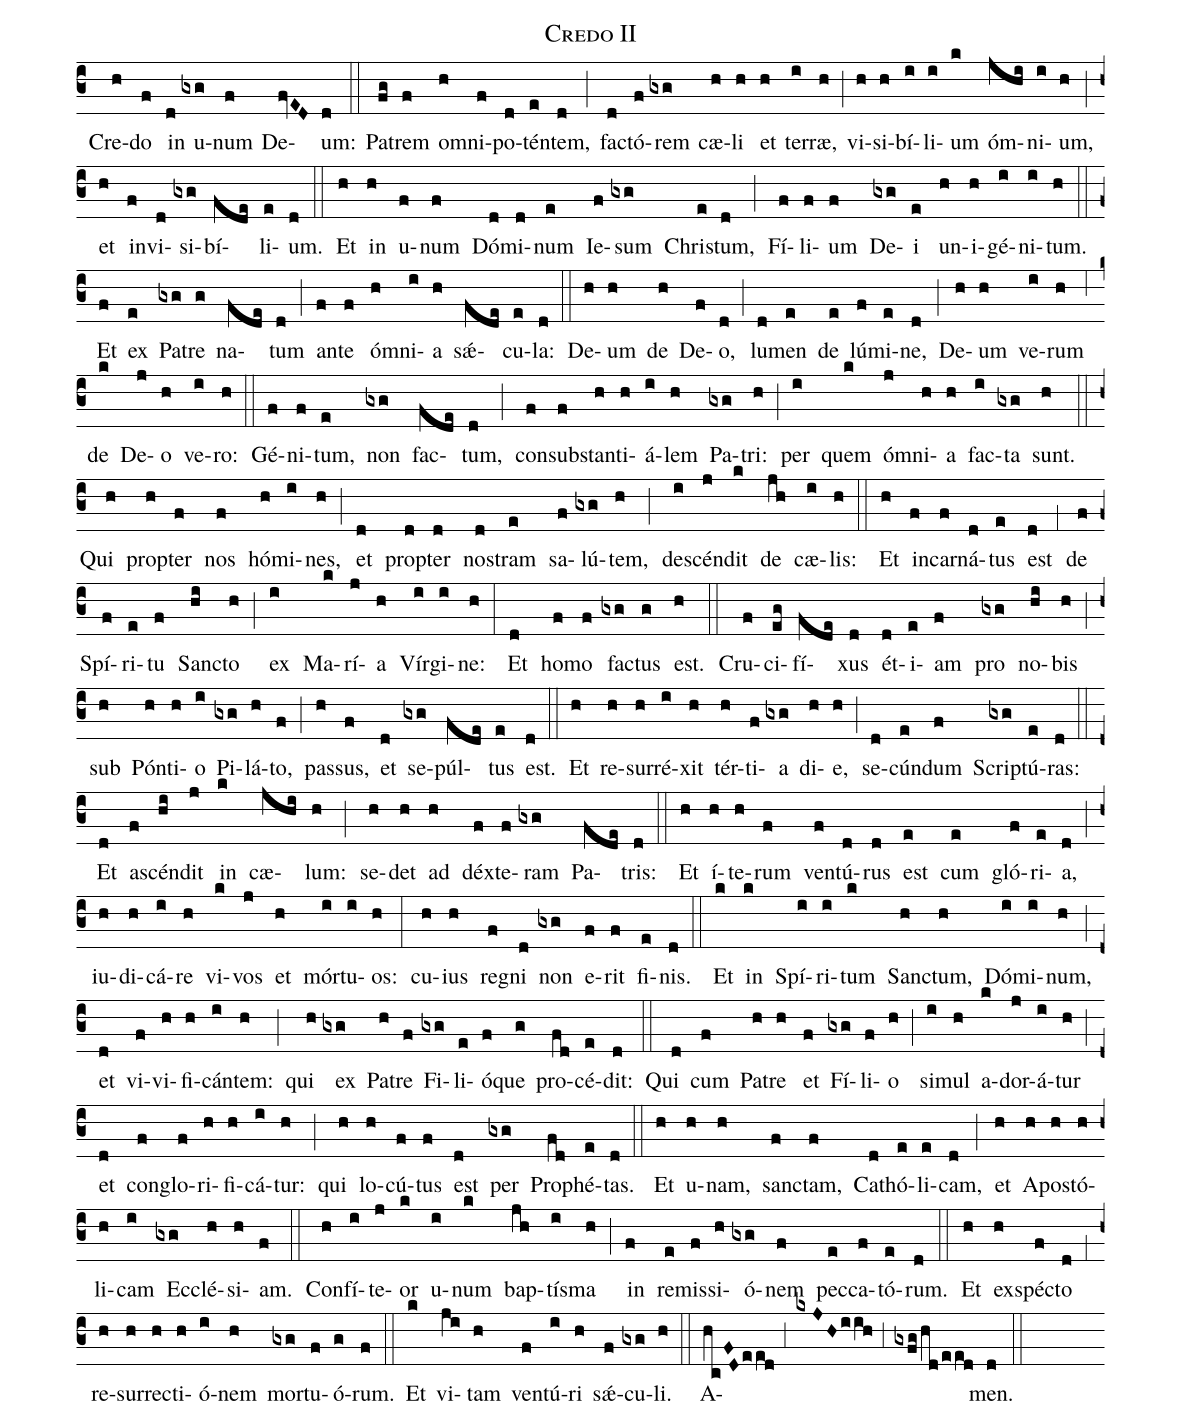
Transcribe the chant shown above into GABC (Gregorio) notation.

name:Credo II;
mode:V;
commentary:154*;
%%
(c3) () Cre(h)do(f) in(d) u(gxg)num(f) De(fvED)um:(d) (::) Pa(fg)trem(f) om(h)ni(f)po(d)tén(e)tem,(d) (;) fac(d)tó(f)rem(gxg) cæ(h)li(h) et(h) ter(i)ræ,(h) (;) vi(h)si(h)bí(i)li(i)um(k) óm(jhi)ni(i)um,(h) (;) et(h) in(f)vi(d)si(gxg)bí(fde)li(e)um.(d) (::) Et(h) in(h) u(f)num(f) Dó(d)mi(d)num(e) Ie(f)sum(gxg) Chri(e)stum,(d) (;) Fí(f)li(f)um(f) De(gxg)i(e) un(h)i(h)gé(i)ni(i)tum.(h) (::) Et(f) ex(e) Pa(gxg)tre(g) na(fde)tum(d) (;) an(f)te(f) óm(h)ni(i)a(h) s{<sp>'ae</sp>}(fde)cu(e)la:(d) (::) De(h)um(h) de(h) De(f)o,(d) (;) lu(d)men(e) de(e) lú(f)mi(e)ne,(d) (;) De(h)um(h) ve(i)rum(h) (,6) de(k) De(j)o(h) ve(i)ro:(h) (::) Gé(f)ni(f)tum,(e) non(gxg) fac(fde)tum,(d) (;) con(f)sub(f)stan(h)ti(h)á(i)lem(h) Pa(gxg)tri:(h) (;) per(i) quem(k) óm(j)ni(h)a(h) fac(i)ta(gxg) sunt.(h) (::) Qui(h) pro(h)pter(f) nos(f) hó(h)mi(i)nes,(h) (;) et(d) prop(d)ter(d) nos(d)tram(e) sa(f)lú(gxg)tem,(h) (;) de(i)scén(j)dit(k) de(jh) cæ(i)lis:(h) (::) Et(h) in(f)car(f)ná(d)tus(e) est(d) (,1) de(f) Spí(f)ri(e)tu(f) Sanc(hi)to(h) (;) ex(i) Ma(k)rí(j)a(h) Vír(i)gi(i)ne:(h) (:) Et(d) ho(f)mo(f) fac(gxg)tus(g) est.(h) (::) Cru(f)ci(eg)fí(fde)xus(d) ét(d)i(e)am(f) pro(gxg) no(hi)bis(h) (;) sub(h) Pón(h)ti(h)o(i) Pi(gxg)lá(h)to,(f) (;) pas(h)sus,(f) et(d) se(gxg)púl(fde)tus(e) est.(d) (::) Et(h) re(h)sur(h)ré(i)xit(h) tér(h)ti(f)a(gxg) di(h)e,(h) (;) se(d)cún(e)dum(f) Scrip(gxg)tú(e)ras:(d) (::) Et(d) a(f)scén(hi)dit(j) in(k) cæ(jhi)lum:(h) (;) se(h)det(h) ad(h) déx(f)te(f)ram(gxg) Pa(fde)tris:(d) (::) Et(h) í(h)te(h)rum(f) ven(f)tú(d)rus(d) est(e) cum(e) gló(f)ri(e)a,(d) (;) iu(h)di(h)cá(i)re(h) vi(k)vos(j) et(h) mór(i)tu(i)os:(h) (:) cu(h)ius(h) re(f)gni(d) non(gxg) e(f)rit(f) fi(e)nis.(d) (::) Et(k) in(k) Spí(i)ri(i)tum(k) Sanc(h)tum,(h) Dó(i)mi(i)num,(h) (;) et(d) vi(f)vi(h)fi(h)cán(i)tem:(h) (;) qui(h) ex(gxg) Pa(h)tre(f) Fi(gxg)li(e)ó(f)que(g) pro(fd)cé(e)dit:(d) (::) Qui(d) cum(f) Pa(h)tre(h) et(f) Fí(gxg)li(f)o(h) (;) si(i)mul(h) a(k)dor(j)á(i)tur(h) (;) et(d) con(f)glo(f)ri(h)fi(h)cá(i)tur:(h) (;) qui(h) lo(h)cú(f)tus(f) est(d) per(gxg) Pro(fd)phé(e)tas.(d) (::) Et(h) u(h)nam,(h) sanc(f)tam,(f) Ca(d)thó(e)li(e)cam,(d) (;) et(h) A(h)pos(h)tó(h)li(h)cam(i) Ec(gxg)clé(h)si(h)am.(f) (::) Con(h)fí(i)te(j)or(k) u(i)num(k) bap(jh)tís(i)ma(h) (;) in(f) re(e)mis(f)si(h)ó(gxg)nem(f) pec(e)ca(f)tó(e)rum.(d) (::) Et(h) ex(h)spéc(f)to(d) (,1) re(h)sur(h)rec(h)ti(h)ó(i)nem(h) mor(gxg)tu(f)ó(g)rum.(f) (::) Et(k) vi(ji)tam(h) ven(f)tú(i)ri(h) s{<sp>'ae</sp>}(f)cu(gxg)li.(h) (::) A(hcFDeed,3kxJH/iih,3gxfg/hd/eed)men.(d) (::)
